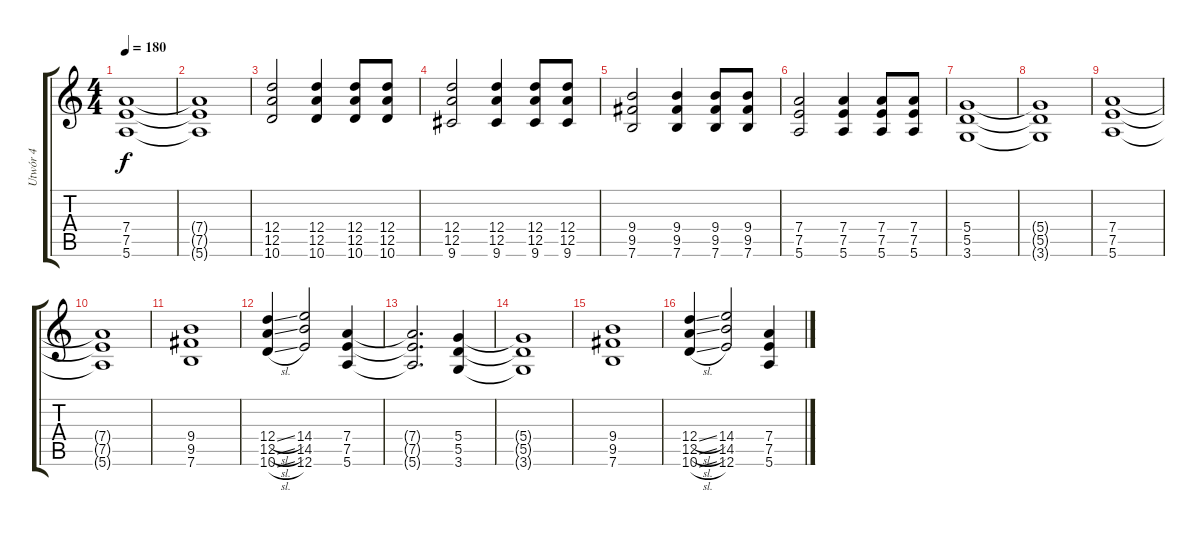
\track ("Utwór 4" "Utwór 4") {instrument overdrivenguitar}
\staff {score tabs}
\tuning (E4 B3 G3 D3 A2 E2) {hide}
\ts (4 4)
\tempo 180
\clef g2
\ks c
(7.4 7.5 5.6).1{dy f} |
(7.4{t} 7.5{t} 5.6{t}).1 |
(12.4 12.5 10.6).2 (12.4 12.5 10.6).4 (12.4 12.5 10.6).8 (12.4 12.5 10.6).8 |
(12.4 12.5 9.6).2 (12.4 12.5 9.6).4 (12.4 12.5 9.6).8 (12.4 12.5 9.6).8 |
(9.4 9.5 7.6).2 (9.4 9.5 7.6).4 (9.4 9.5 7.6).8 (9.4 9.5 7.6).8 |
(7.4 7.5 5.6).2 (7.4 7.5 5.6).4 (7.4 7.5 5.6).8 (7.4 7.5 5.6).8 |
(5.4 5.5 3.6).1 |
(5.4{t} 5.5{t} 3.6{t}).1 |
(7.4 7.5 5.6).1 |
(7.4{t} 7.5{t} 5.6{t}).1 |
(9.4 9.5 7.6).1 |
(12.4{sl} 12.5{sl} 10.6{sl}).4 (14.4 14.5 12.6).2 (7.4 7.5 5.6).4 |
(7.4{t} 7.5{t} 5.6{t}).2{d} (5.4 5.5 3.6).4 |
(5.4{t} 5.5{t} 3.6{t}).1 |
(9.4 9.5 7.6).1 |
(12.4{sl} 12.5{sl} 10.6{sl}).4 (14.4 14.5 12.6).2 (7.4 7.5 5.6).4
